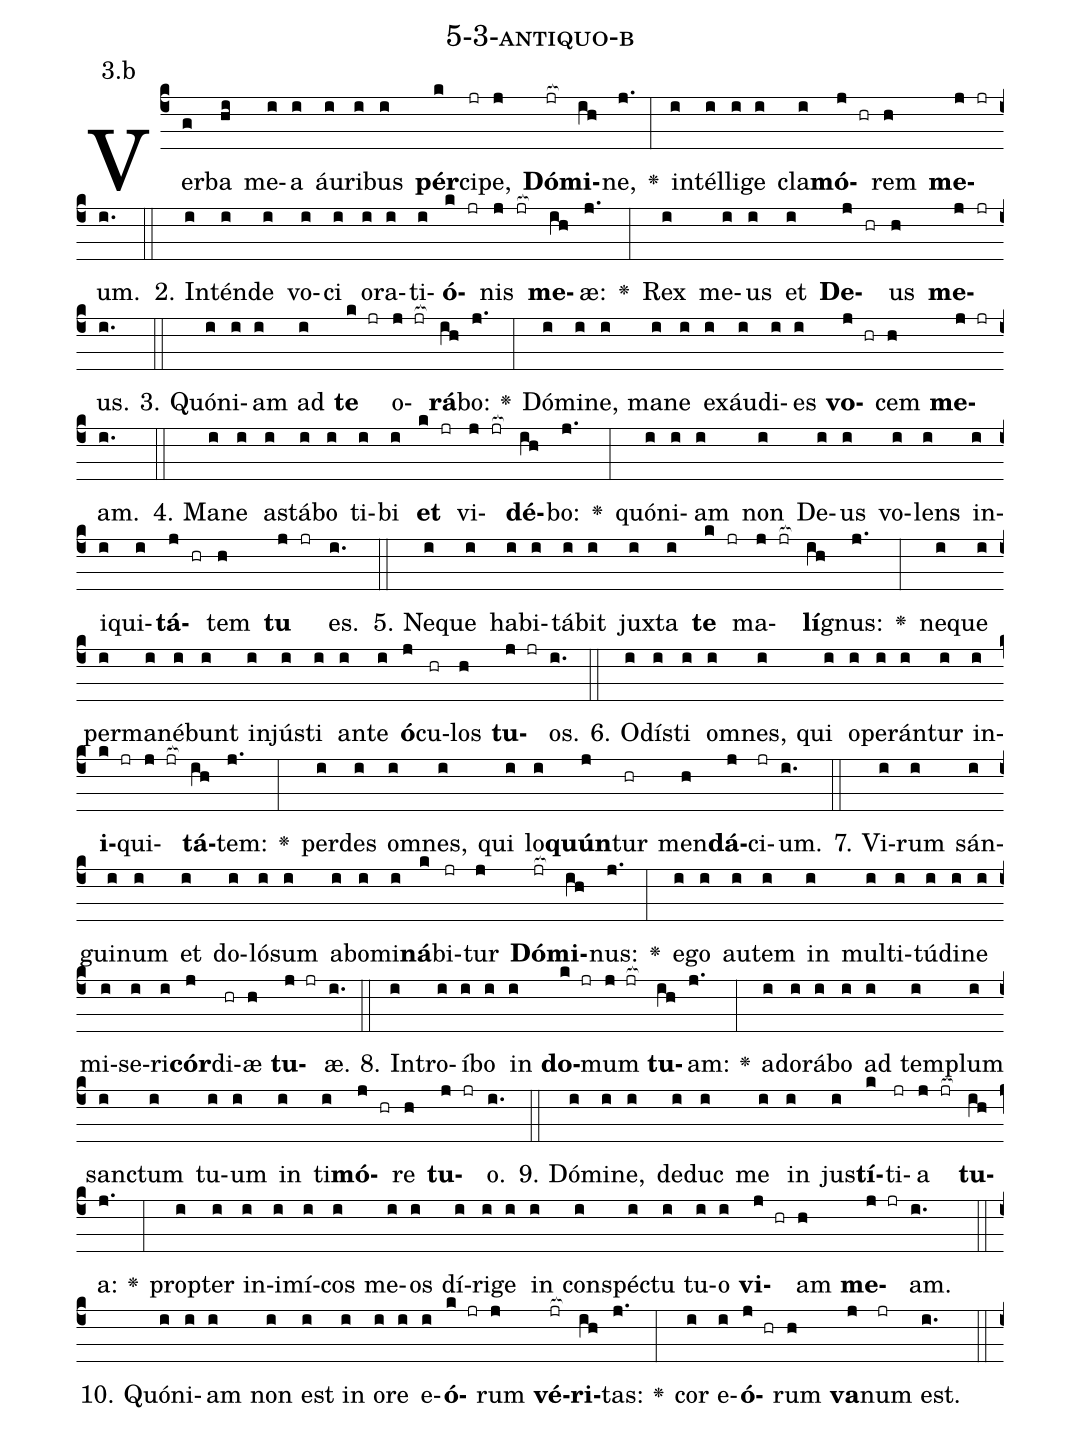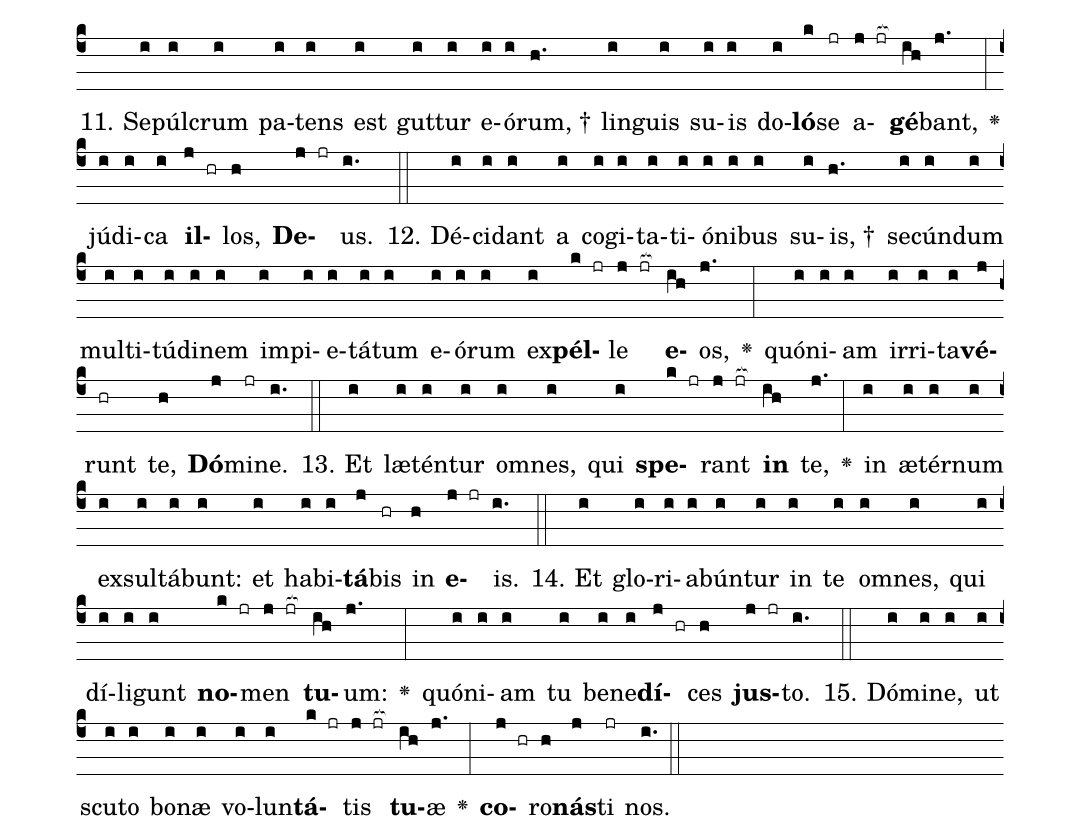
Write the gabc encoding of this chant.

name: 5-3-antiquo-b;
annotation: 3.b;
%%
(c4)Ver(g)ba(hi) me(i)a(i) áu(i)ri(i)bus(i) <b>pér</b>(k)ci(jr)pe,(j) <b>Dó</b>(jr[ocb:1{])<b>mi</b>(ih[ocb:0}])ne,(j.) <v>\greheightstar</v>(:) in(i)tél(i)li(i)ge(i) cla(i)<b>mó</b>(j hr)rem(h) <b>me</b>(j jr)um.(i.) (::)
2. In(i)tén(i)de(i) vo(i)ci(i) o(i)ra(i)ti(i)<b>ó</b>(k jr)nis(j jr[ocb:1{]) <b>me</b>(ih[ocb:0}])æ:(j.) <v>\greheightstar</v>(:) Rex(i) me(i)us(i) et(i) <b>De</b>(j hr)us(h) <b>me</b>(j jr)us.(i.) (::)
3. Quón(i)i(i)am(i) ad(i) <b>te</b>(k jr) o(j jr[ocb:1{])<b>rá</b>(ih[ocb:0}])bo:(j.) <v>\greheightstar</v>(:) Dó(i)mi(i)ne,(i) ma(i)ne(i) ex(i)áu(i)di(i)es(i) <b>vo</b>(j hr)cem(h) <b>me</b>(j jr)am.(i.) (::)
4. Ma(i)ne(i) a(i)stá(i)bo(i) ti(i)bi(i) <b>et</b>(k jr) vi(j jr[ocb:1{])<b>dé</b>(ih[ocb:0}])bo:(j.) <v>\greheightstar</v>(:) quón(i)i(i)am(i) non(i) De(i)us(i) vo(i)lens(i) in(i)i(i)qui(i)<b>tá</b>(j hr)tem(h) <b>tu</b>(j jr) es.(i.) (::)
5. Ne(i)que(i) ha(i)bi(i)tá(i)bit(i) jux(i)ta(i) <b>te</b>(k jr) ma(j jr[ocb:1{])<b>lí</b>(ih[ocb:0}])gnus:(j.) <v>\greheightstar</v>(:) ne(i)que(i) per(i)ma(i)né(i)bunt(i) in(i)jús(i)ti(i) an(i)te(i) <b>ó</b>(j)cu(hr)los(h) <b>tu</b>(j jr)os.(i.) (::)
6. O(i)dís(i)ti(i) om(i)nes,(i) qui(i) o(i)pe(i)rán(i)tur(i) in(i)<b>i</b>(k jr)qui(j jr[ocb:1{])<b>tá</b>(ih[ocb:0}])tem:(j.) <v>\greheightstar</v>(:) per(i)des(i) om(i)nes,(i) qui(i) lo(i)<b>quún</b>(j)tur(hr) men(h)<b>dá</b>(j)ci(jr)um.(i.) (::)
7. Vi(i)rum(i) sán(i)gui(i)num(i) et(i) do(i)ló(i)sum(i) ab(i)o(i)mi(i)<b>ná</b>(k)bi(jr)tur(j) <b>Dó</b>(jr[ocb:1{])<b>mi</b>(ih[ocb:0}])nus:(j.) <v>\greheightstar</v>(:) e(i)go(i) au(i)tem(i) in(i) mul(i)ti(i)tú(i)di(i)ne(i) mi(i)se(i)ri(i)<b>cór</b>(j)di(hr)æ(h) <b>tu</b>(j jr)æ.(i.) (::)
8. In(i)tro(i)í(i)bo(i) in(i) <b>do</b>(k jr)mum(j jr[ocb:1{]) <b>tu</b>(ih[ocb:0}])am:(j.) <v>\greheightstar</v>(:) ad(i)o(i)rá(i)bo(i) ad(i) tem(i)plum(i) sanc(i)tum(i) tu(i)um(i) in(i) ti(i)<b>mó</b>(j hr)re(h) <b>tu</b>(j jr)o.(i.) (::)
9. Dó(i)mi(i)ne,(i) de(i)duc(i) me(i) in(i) jus(i)<b>tí</b>(k)ti(jr)a(j jr[ocb:1{]) <b>tu</b>(ih[ocb:0}])a:(j.) <v>\greheightstar</v>(:) prop(i)ter(i) in(i)i(i)mí(i)cos(i) me(i)os(i) dí(i)ri(i)ge(i) in(i) con(i)spéc(i)tu(i) tu(i)o(i) <b>vi</b>(j hr)am(h) <b>me</b>(j jr)am.(i.) (::)
10. Quón(i)i(i)am(i) non(i) est(i) in(i) o(i)re(i) e(i)<b>ó</b>(k jr)rum(j) <b>vé</b>(jr[ocb:1{])<b>ri</b>(ih[ocb:0}])tas:(j.) <v>\greheightstar</v>(:) cor(i) e(i)<b>ó</b>(j hr)rum(h) <b>va</b>(j)num(jr) est.(i.) (::)
11. Se(i)púl(i)crum(i) pa(i)tens(i) est(i) gut(i)tur(i) e(i)ó(i)rum, †(h.) lin(i)guis(i) su(i)is(i) do(i)<b>ló</b>(k)se(jr) a(j jr[ocb:1{])<b>gé</b>(ih[ocb:0}])bant,(j.) <v>\greheightstar</v>(:) jú(i)di(i)ca(i) <b>il</b>(j hr)los,(h) <b>De</b>(j jr)us.(i.) (::)
12. Dé(i)ci(i)dant(i) a(i) co(i)gi(i)ta(i)ti(i)ó(i)ni(i)bus(i) su(i)is, †(h.) se(i)cún(i)dum(i) mul(i)ti(i)tú(i)di(i)nem(i) im(i)pi(i)e(i)tá(i)tum(i) e(i)ó(i)rum(i) ex(i)<b>pél</b>(k jr)le(j jr[ocb:1{]) <b>e</b>(ih[ocb:0}])os,(j.) <v>\greheightstar</v>(:) quón(i)i(i)am(i) ir(i)ri(i)ta(i)<b>vé</b>(j)runt(hr) te,(h) <b>Dó</b>(j)mi(jr)ne.(i.) (::)
13. Et(i) læ(i)tén(i)tur(i) om(i)nes,(i) qui(i) <b>spe</b>(k jr)rant(j jr[ocb:1{]) <b>in</b>(ih[ocb:0}]) te,(j.) <v>\greheightstar</v>(:) in(i) æ(i)tér(i)num(i) ex(i)sul(i)tá(i)bunt:(i) et(i) ha(i)bi(i)<b>tá</b>(j)bis(hr) in(h) <b>e</b>(j jr)is.(i.) (::)
14. Et(i) glo(i)ri(i)a(i)bún(i)tur(i) in(i) te(i) om(i)nes,(i) qui(i) dí(i)li(i)gunt(i) <b>no</b>(k jr)men(j jr[ocb:1{]) <b>tu</b>(ih[ocb:0}])um:(j.) <v>\greheightstar</v>(:) quón(i)i(i)am(i) tu(i) be(i)ne(i)<b>dí</b>(j hr)ces(h) <b>jus</b>(j jr)to.(i.) (::)
15. Dó(i)mi(i)ne,(i) ut(i) scu(i)to(i) bo(i)næ(i) vo(i)lun(i)<b>tá</b>(k jr)tis(j jr[ocb:1{]) <b>tu</b>(ih[ocb:0}])æ(j.) <v>\greheightstar</v>(:) <b>co</b>(j hr)ro(h)<b>nás</b>(j)ti(jr) nos.(i.) (::)
